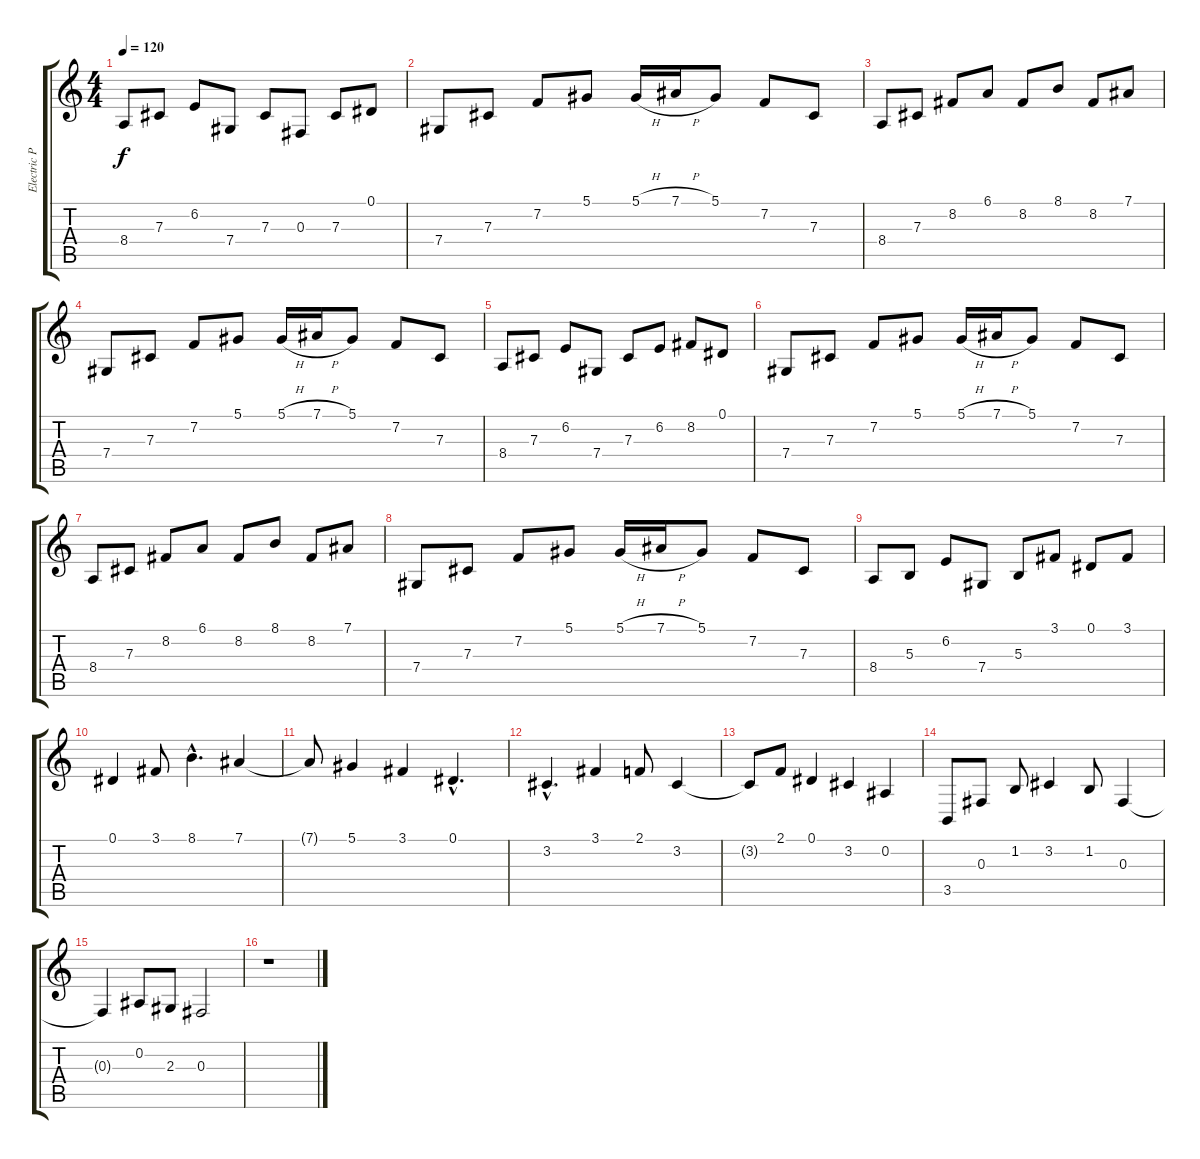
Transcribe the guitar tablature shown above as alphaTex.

\track ("Electric Piano" "Electric P") {instrument electricgrandpiano}
\staff {score tabs}
\tuning (Eb4 Bb3 Gb3 Db3 Ab2 Eb2) {hide}
\ts (4 4)
\tempo 120
\clef g2
\ks c
8.4.8{dy f} 7.3.8 6.2.8 7.4.8 7.3.8 0.3.8 7.3.8 0.1.8 |
7.4.8 7.3.8 7.2.8 5.1.8 5.1{h}.16 7.1{h}.16 5.1.8 7.2.8 7.3.8 |
8.4.8 7.3.8 8.2.8 6.1.8 8.2.8 8.1.8 8.2.8 7.1.8 |
7.4.8 7.3.8 7.2.8 5.1.8 5.1{h}.16 7.1{h}.16 5.1.8 7.2.8 7.3.8 |
8.4.8 7.3.8 6.2.8 7.4.8 7.3.8 6.2.8 8.2.8 0.1.8 |
7.4.8 7.3.8 7.2.8 5.1.8 5.1{h}.16 7.1{h}.16 5.1.8 7.2.8 7.3.8 |
8.4.8 7.3.8 8.2.8 6.1.8 8.2.8 8.1.8 8.2.8 7.1.8 |
7.4.8 7.3.8 7.2.8 5.1.8 5.1{h}.16 7.1{h}.16 5.1.8 7.2.8 7.3.8 |
8.4.8 5.3.8 6.2.8 7.4.8 5.3.8 3.1.8 0.1.8 3.1.8 |
0.1.4{volume 8} 3.1.8 8.1{hac}.4{d} 7.1.4 |
7.1{t}.8 5.1.4 3.1.4 0.1{hac}.4{d} |
3.2{hac}.4{d} 3.1.4 2.1.8 3.2.4 |
3.2{t}.8 2.1.8 0.1.4 3.2.4 0.2.4 |
3.5.8 0.3.8 1.2.8 3.2.4 1.2.8 0.3.4 |
0.3{t}.4 0.2.8 2.3.8 0.3.2 |
r.1
